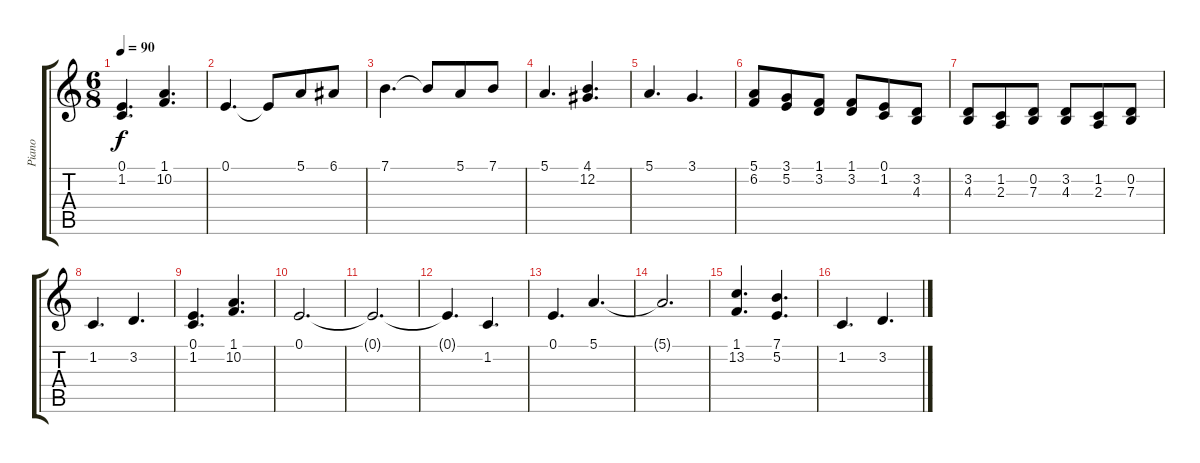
\track ("Piano" "Piano") {instrument acousticgrandpiano}
\staff {score tabs}
\tuning (E4 B3 G3 D3 A2 E2) {hide}
\ts (6 8)
\tempo 90
\clef g2
\ks c
(0.1 1.2).4{d dy f} (1.1 10.2).4{d} |
0.1.4{d} 0.1{t}.8 5.1.8 6.1.8 |
7.1.4{d} 7.1{t}.8 5.1.8 7.1.8 |
5.1.4{d} (4.1 12.2).4{d} |
5.1.4{d} 3.1.4{d} |
(5.1 6.2).8 (3.1 5.2).8 (1.1 3.2).8 (1.1 3.2).8 (0.1 1.2).8 (3.2 4.3).8 |
(3.2 4.3).8 (1.2 2.3).8 (0.2 7.3).8 (3.2 4.3).8 (1.2 2.3).8 (0.2 7.3).8 |
1.2.4{d} 3.2.4{d} |
(0.1 1.2).4{d} (1.1 10.2).4{d} |
0.1.2{d} |
0.1{t}.2{d} |
0.1{t}.4{d} 1.2.4{d} |
0.1.4{d} 5.1.4{d} |
5.1{t}.2{d} |
(1.1 13.2).4{d} (7.1 5.2).4{d} |
1.2.4{d} 3.2.4{d}
